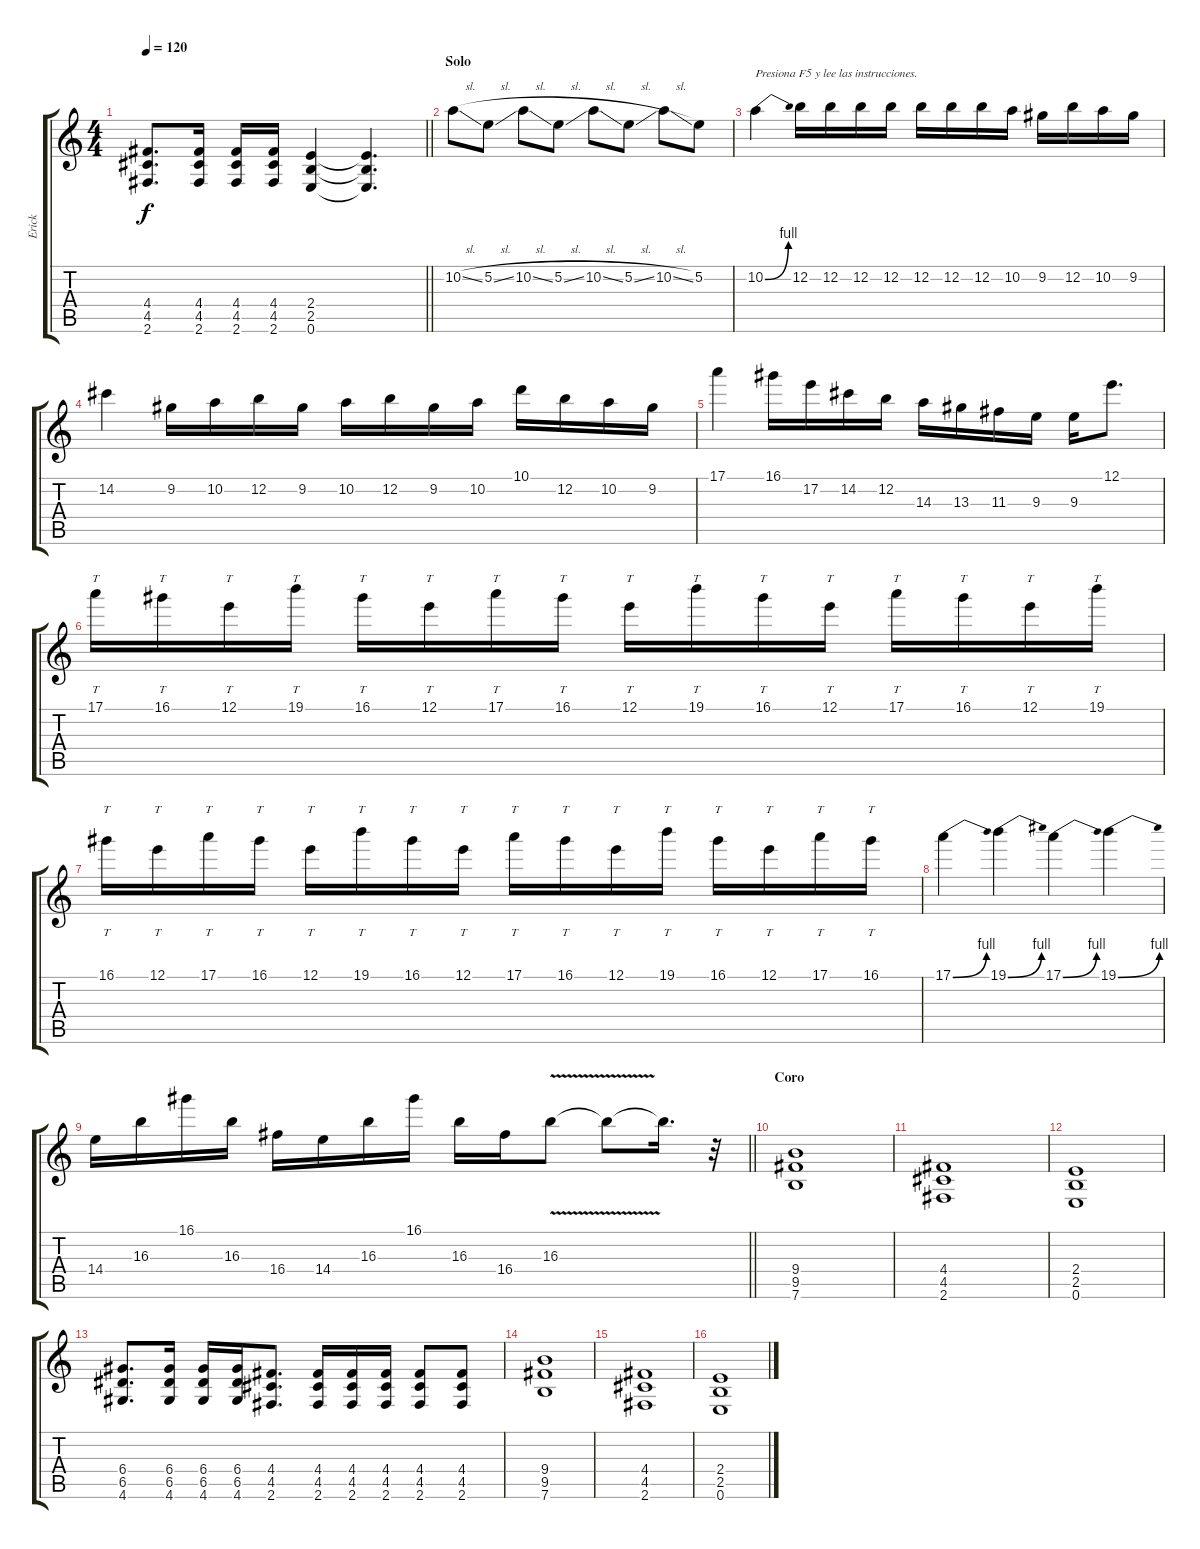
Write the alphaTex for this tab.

\track ("Erick" "Erick") {instrument electricguitarjazz}
\staff {score tabs}
\tuning (E4 B3 G3 D3 A2 E2) {hide}
\ts (4 4)
\tempo 120
\clef g2
\barLineRight lightlight
\ks c
(4.4 4.5 2.6).8{d dy f} (4.4 4.5 2.6).16 (4.4 4.5 2.6).16 (4.4 4.5 2.6).16 (2.4 2.5 0.6).4 (2.4{t} 2.5{t} 0.6{t}).4{d} |
\section ("" "Solo")
10.2{sl}.8 5.2{sl}.8 10.2{sl}.8 5.2{sl}.8 10.2{sl}.8 5.2{sl}.8 10.2{sl}.8 5.2.8 |
10.2{be (bend 0 0 60 4)}.4{txt "Presiona F5 y lee las instrucciones."} 12.2.16 12.2.16 12.2.16 12.2.16 12.2.16 12.2.16 12.2.16 10.2.16 9.2.16 12.2.16 10.2.16 9.2.16 |
14.2.4 9.2.16 10.2.16 12.2.16 9.2.16 10.2.16 12.2.16 9.2.16 10.2.16 10.1.16 12.2.16 10.2.16 9.2.16 |
17.1.4 16.1.16 17.2.16 14.2.16 12.2.16 14.3.16 13.3.16 11.3.16 9.3.16 9.3.16 12.1.8{d} |
17.1.16{tt} 16.1.16{tt} 12.1.16{tt} 19.1.16{tt} 16.1.16{tt} 12.1.16{tt} 17.1.16{tt} 16.1.16{tt} 12.1.16{tt} 19.1.16{tt} 16.1.16{tt} 12.1.16{tt} 17.1.16{tt} 16.1.16{tt} 12.1.16{tt} 19.1.16{tt} |
16.1.16{tt} 12.1.16{tt} 17.1.16{tt} 16.1.16{tt} 12.1.16{tt} 19.1.16{tt} 16.1.16{tt} 12.1.16{tt} 17.1.16{tt} 16.1.16{tt} 12.1.16{tt} 19.1.16{tt} 16.1.16{tt} 12.1.16{tt} 17.1.16{tt} 16.1.16{tt} |
17.1{be (bend 0 0 60 4)}.4 19.1{be (bend 0 0 60 4)}.4 17.1{be (bend 0 0 60 4)}.4 19.1{be (bend 0 0 60 4)}.4 |
\barLineRight lightlight
14.4.16 16.3.16 16.1.16 16.3.16 16.4.16 14.4.16 16.3.16 16.1.16 16.3.16 16.4.16 16.3{v}.8 16.3{t}.8 16.3{t}.16{d} r.32 |
\section ("" "Coro")
(9.4 9.5 7.6).1 |
(4.4 4.5 2.6).1 |
(2.4 2.5 0.6).1 |
(6.4 6.5 4.6).8{d} (6.4 6.5 4.6).16 (6.4 6.5 4.6).16 (6.4 6.5 4.6).16 (4.4 4.5 2.6).8{d} (4.4 4.5 2.6).16 (4.4 4.5 2.6).16 (4.4 4.5 2.6).16 (4.4 4.5 2.6).8 (4.4 4.5 2.6).8 |
(9.4 9.5 7.6).1{instrument overdrivenguitar} |
(4.4 4.5 2.6).1 |
(2.4 2.5 0.6).1
